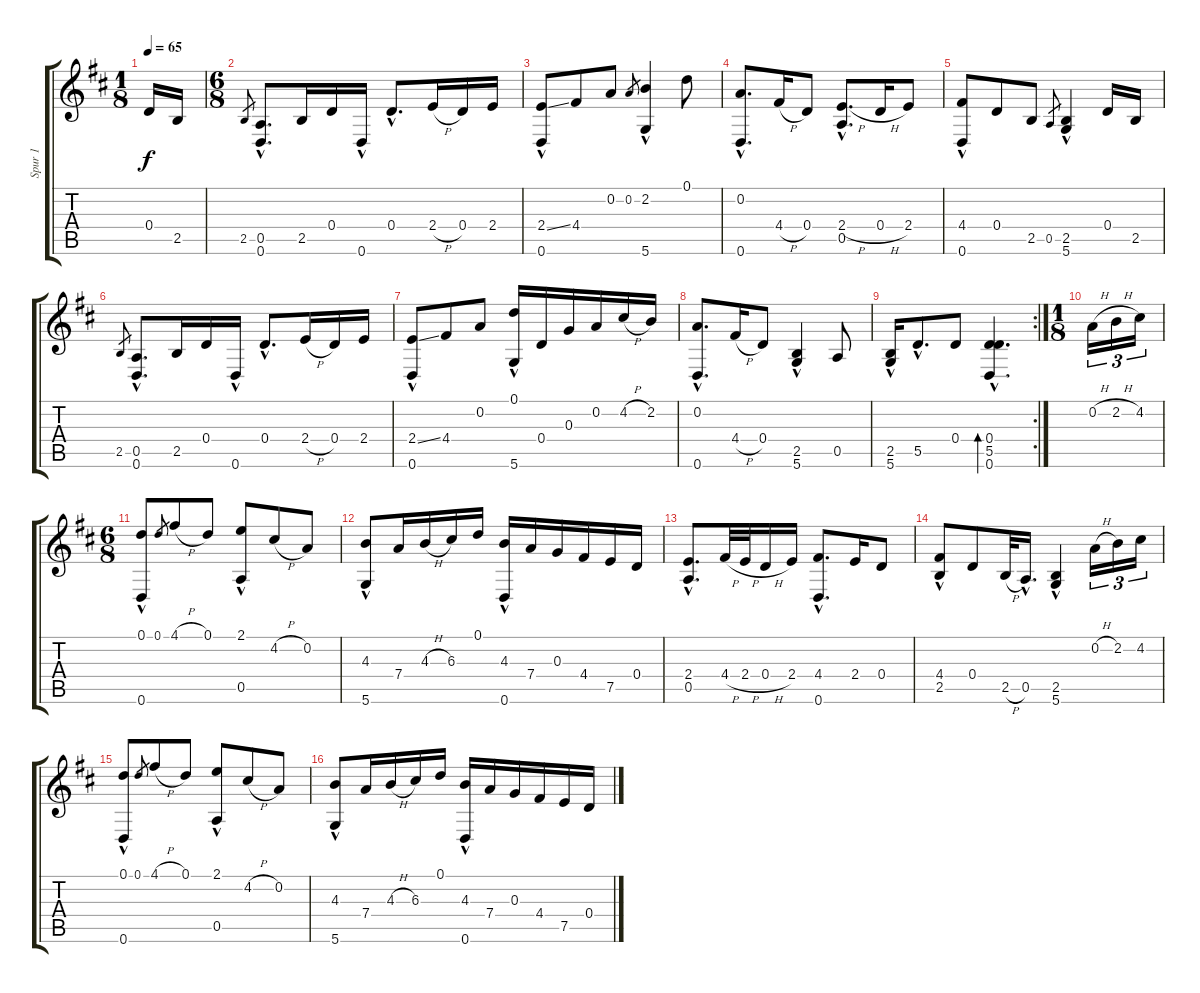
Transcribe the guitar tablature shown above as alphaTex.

\track ("Spur 1" "Spur 1") {instrument acousticguitarnylon}
\staff {score tabs}
\tuning (D4 A3 G3 D3 A2 D2) {hide}
\ts (1 8)
\tempo 65
\clef g2
\ks d
0.4.16{dy f instrument acousticguitarnylon} 2.5.16 |
\ts (6 8)
2.5.8{gr} (0.5{hac} 0.6{hac}).8{d} 2.5.16 0.4.16 0.6{hac}.16 0.4{hac}.8{d} 2.4{h}.16 0.4.16 2.4.16 |
(2.4{ss} 0.6{hac}).8 4.4.8 0.2.8 0.2.8{gr} (2.2 5.6{hac}).4 0.1.8 |
(0.2{hac} 0.6{hac}).8{d} 4.4{h}.16 0.4.8 (2.4{h hac} 0.5{hac}).8{d} 0.4{h}.16 2.4.8 |
(4.4 0.6{hac}).8 0.4.8 2.5.8 0.5.8{gr} (2.5 5.6{hac}).4 0.4.16 2.5.16 |
2.5.8{gr} (0.5{hac} 0.6{hac}).8{d} 2.5.16 0.4.16 0.6{hac}.16 0.4{hac}.8{d} 2.4{h}.16 0.4.16 2.4.16 |
(2.4{ss} 0.6{hac}).8 4.4.8 0.2.8 (0.1 5.6{hac}).16 0.4.16 0.3.16 0.2.16 4.2{h}.16 2.2.16 |
(0.2{hac} 0.6{hac}).8{d} 4.4{h}.16 0.4.8 (2.5 5.6{hac}).4 0.5.8 |
\rc 2
(2.5 5.6{hac}).16 5.5{hac}.8{d} 0.4.8 (0.4{hac} 5.5{hac} 0.6{hac}).4{d bd 480} |
\ts (1 8)
0.2{h}.16{tu (3 2)} 2.2{h}.16{tu (3 2)} 4.2.16{tu (3 2)} |
\ts (6 8)
(0.1 0.6{hac}).8 0.1.8{gr} 4.1{h}.8 0.1.8 (2.1 0.5{hac}).8 4.2{h}.8 0.2.8 |
(4.3 5.6{hac}).8 7.4.16 4.3{h}.16 6.3.16 0.1.16 (4.3 0.6{hac}).16 7.4.16 0.3.16 4.4.16 7.5.16 0.4.16 |
(2.4{hac} 0.5{hac}).8{d} 4.4{h}.32 2.4{h}.32 0.4{h}.16 2.4.16 (4.4{hac} 0.6{hac}).8{d} 2.4.16 0.4.8 |
(4.4 2.5{hac}).8 0.4.8 2.5{h}.32 0.5{hac}.16{d} (2.5 5.6{hac}).4 0.2{h}.16{tu (3 2)} 2.2.16{tu (3 2)} 4.2.16{tu (3 2)} |
(0.1 0.6{hac}).8 0.1.8{gr} 4.1{h}.8 0.1.8 (2.1 0.5{hac}).8 4.2{h}.8 0.2.8 |
(4.3 5.6{hac}).8 7.4.16 4.3{h}.16 6.3.16 0.1.16 (4.3 0.6{hac}).16 7.4.16 0.3.16 4.4.16 7.5.16 0.4.16
